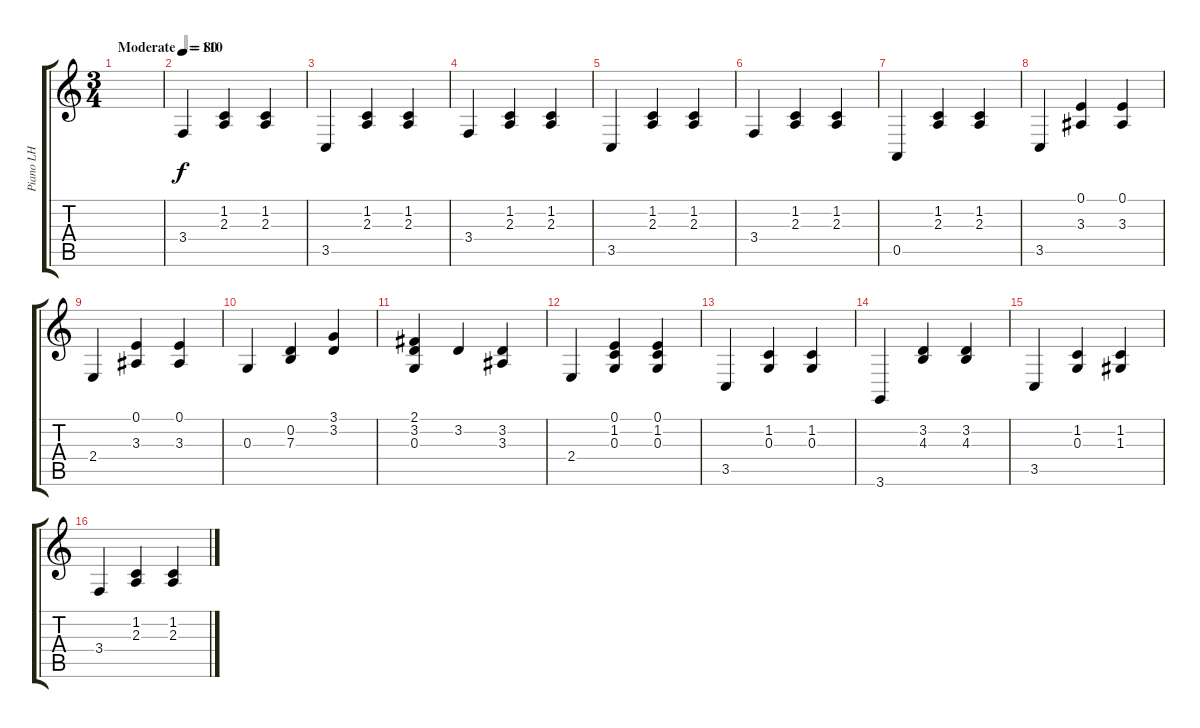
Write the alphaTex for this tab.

\track ("Piano LH" "Piano LH") {instrument acousticgrandpiano}
\staff {score tabs}
\tuning (E4 B3 G3 D3 A2 E2) {hide}
\ts (3 4)
\tempo (80 "Moderate")
\clef g2
\ks c
|
\tempo 110
3.4.4 (1.2 2.3).4 (1.2 2.3).4 |
3.5.4 (1.2 2.3).4 (1.2 2.3).4 |
3.4.4 (1.2 2.3).4 (1.2 2.3).4 |
3.5.4 (1.2 2.3).4 (1.2 2.3).4 |
3.4.4 (1.2 2.3).4 (1.2 2.3).4 |
0.5.4 (1.2 2.3).4 (1.2 2.3).4 |
3.5.4 (0.1 3.3).4 (0.1 3.3).4 |
2.4.4 (0.1 3.3).4 (0.1 3.3).4 |
0.3.4 (0.2 7.3).4 (3.1 3.2).4 |
(2.1 3.2 0.3).4 3.2.4 (3.2 3.3).4 |
2.4.4 (0.1 1.2 0.3).4 (0.1 1.2 0.3).4 |
3.5.4 (1.2 0.3).4 (1.2 0.3).4 |
3.6.4 (3.2 4.3).4 (3.2 4.3).4 |
3.5.4 (1.2 0.3).4 (1.2 1.3).4 |
3.4.4 (1.2 2.3).4 (1.2 2.3).4
